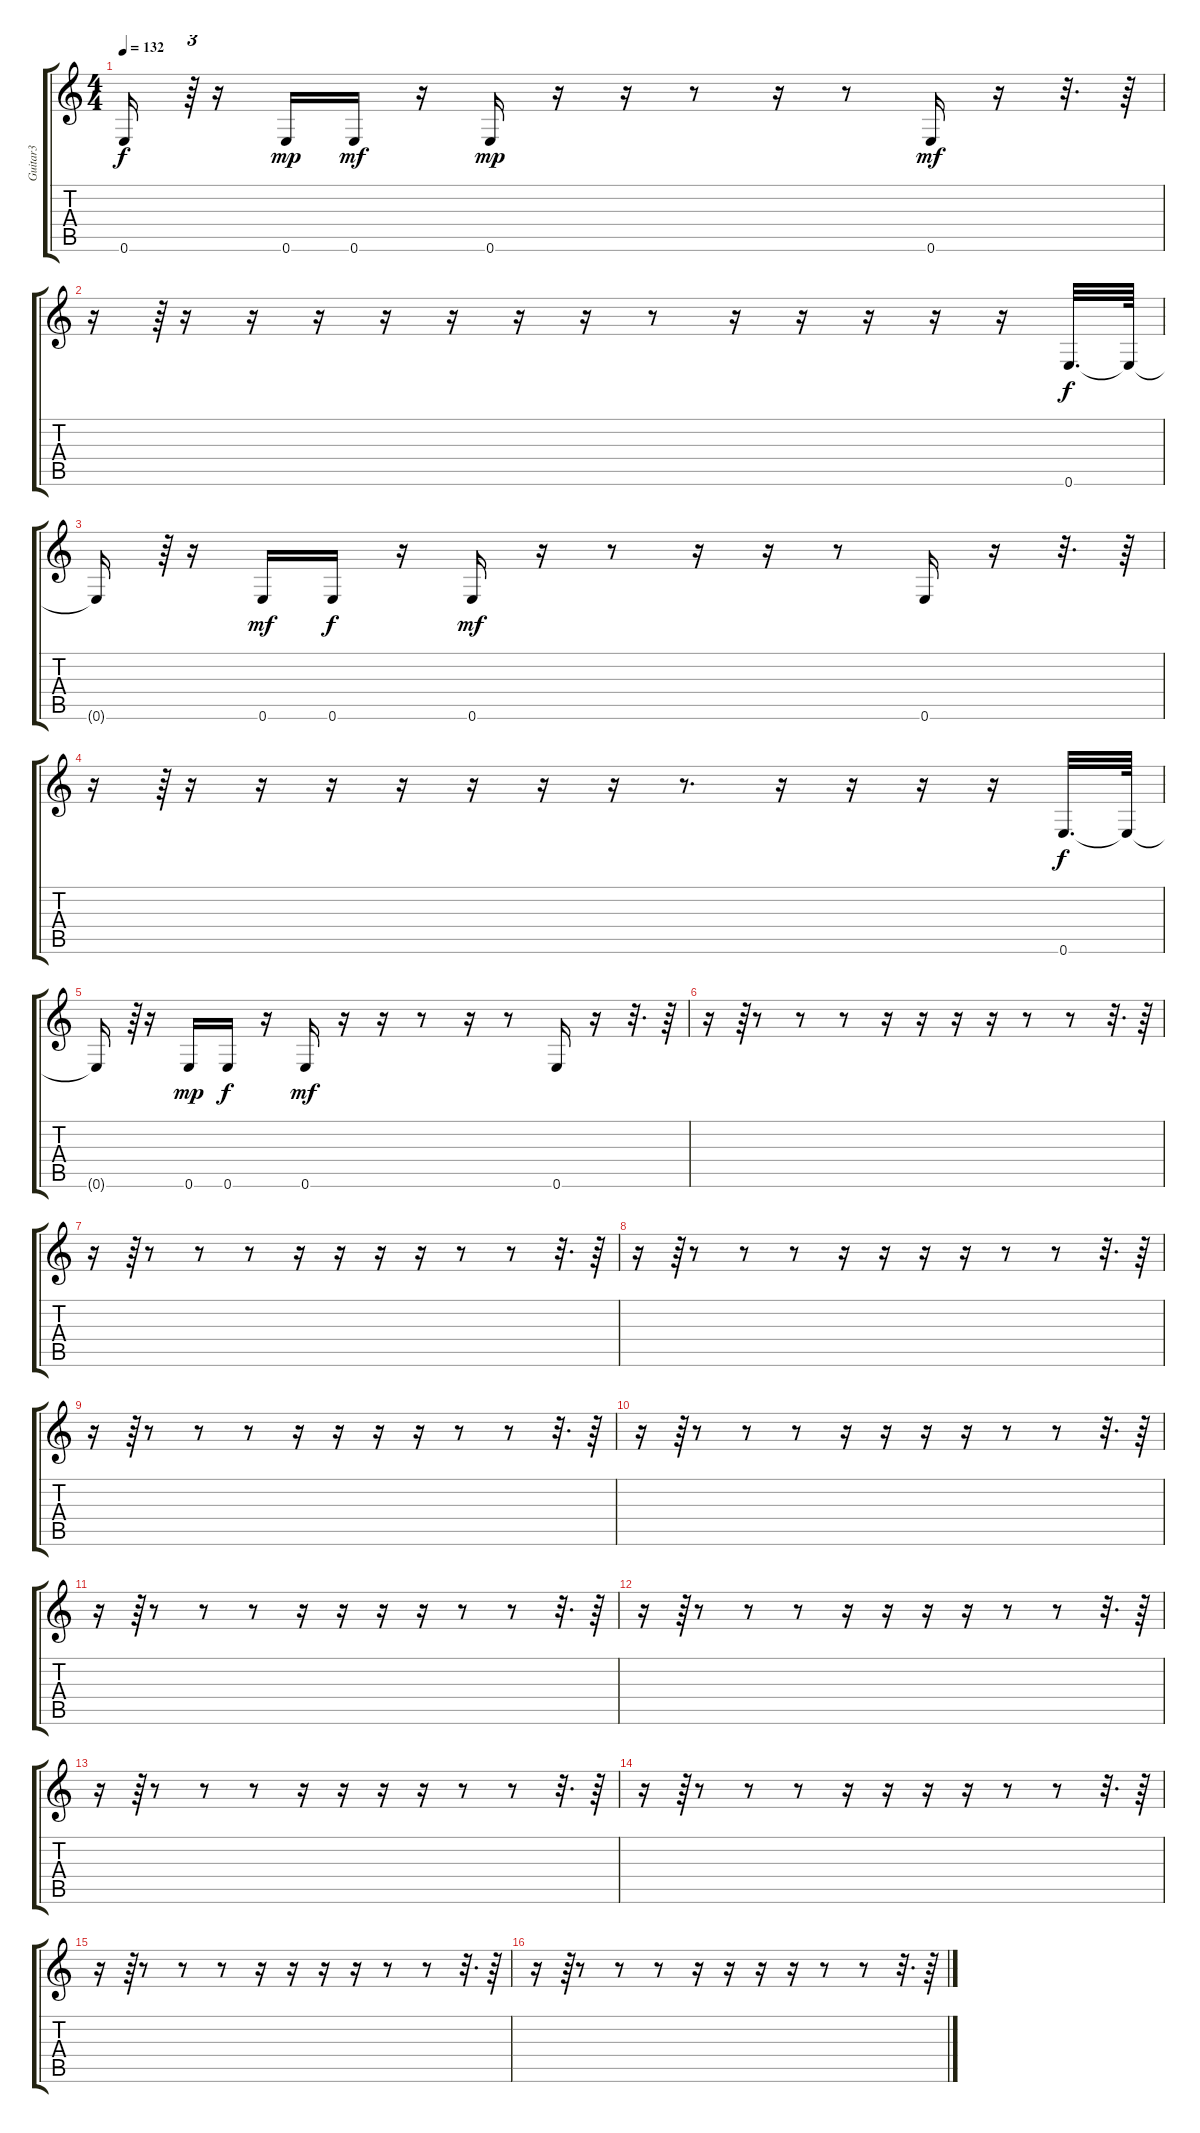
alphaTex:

\track ("Guitar3" "Guitar3") {instrument electricguitarjazz}
\staff {score tabs}
\tuning (E4 B3 G3 D3 A2 E2) {hide}
\ts (4 4)
\tempo 132
\clef g2
\ks c
0.6{t}.16{dy f} r.64{tu (3 2)} r.16 0.6.16{dy mp} 0.6.16{dy mf} r.16 0.6.16{dy mp} r.16 r.16 r.8 r.16 r.8 0.6.16{dy mf} r.16 r.32{d} r.64 |
r.16 r.64{tu (3 2)} r.16 r.16 r.16 r.16 r.16 r.16 r.16 r.8 r.16 r.16 r.16 r.16 r.16 0.6.32{d dy f} 0.6{t}.64 |
0.6{t}.16 r.64{tu (3 2)} r.16 0.6.16{dy mf} 0.6.16{dy f} r.16 0.6.16{dy mf} r.16 r.8 r.16 r.16 r.8 0.6.16 r.16 r.32{d} r.64 |
r.16 r.64{tu (3 2)} r.16 r.16 r.16 r.16 r.16 r.16 r.16 r.8{d} r.16 r.16 r.16 r.16 0.6.32{d dy f} 0.6{t}.64 |
0.6{t}.16 r.64{tu (3 2)} r.16 0.6.16{dy mp} 0.6.16{dy f} r.16 0.6.16{dy mf} r.16 r.16 r.8 r.16 r.8 0.6.16 r.16 r.32{d} r.64 |
r.16 r.64{tu (3 2)} r.8 r.8 r.8 r.16 r.16 r.16 r.16 r.8 r.8 r.32{d} r.64 |
r.16 r.64{tu (3 2)} r.8 r.8 r.8 r.16 r.16 r.16 r.16 r.8 r.8 r.32{d} r.64 |
r.16 r.64{tu (3 2)} r.8 r.8 r.8 r.16 r.16 r.16 r.16 r.8 r.8 r.32{d} r.64 |
r.16 r.64{tu (3 2)} r.8 r.8 r.8 r.16 r.16 r.16 r.16 r.8 r.8 r.32{d} r.64 |
r.16 r.64{tu (3 2)} r.8 r.8 r.8 r.16 r.16 r.16 r.16 r.8 r.8 r.32{d} r.64 |
r.16 r.64{tu (3 2)} r.8 r.8 r.8 r.16 r.16 r.16 r.16 r.8 r.8 r.32{d} r.64 |
r.16 r.64{tu (3 2)} r.8 r.8 r.8 r.16 r.16 r.16 r.16 r.8 r.8 r.32{d} r.64 |
r.16 r.64{tu (3 2)} r.8 r.8 r.8 r.16 r.16 r.16 r.16 r.8 r.8 r.32{d} r.64 |
r.16 r.64{tu (3 2)} r.8 r.8 r.8 r.16 r.16 r.16 r.16 r.8 r.8 r.32{d} r.64 |
r.16 r.64{tu (3 2)} r.8 r.8 r.8 r.16 r.16 r.16 r.16 r.8 r.8 r.32{d} r.64 |
r.16 r.64{tu (3 2)} r.8 r.8 r.8 r.16 r.16 r.16 r.16 r.8 r.8 r.32{d} r.64
